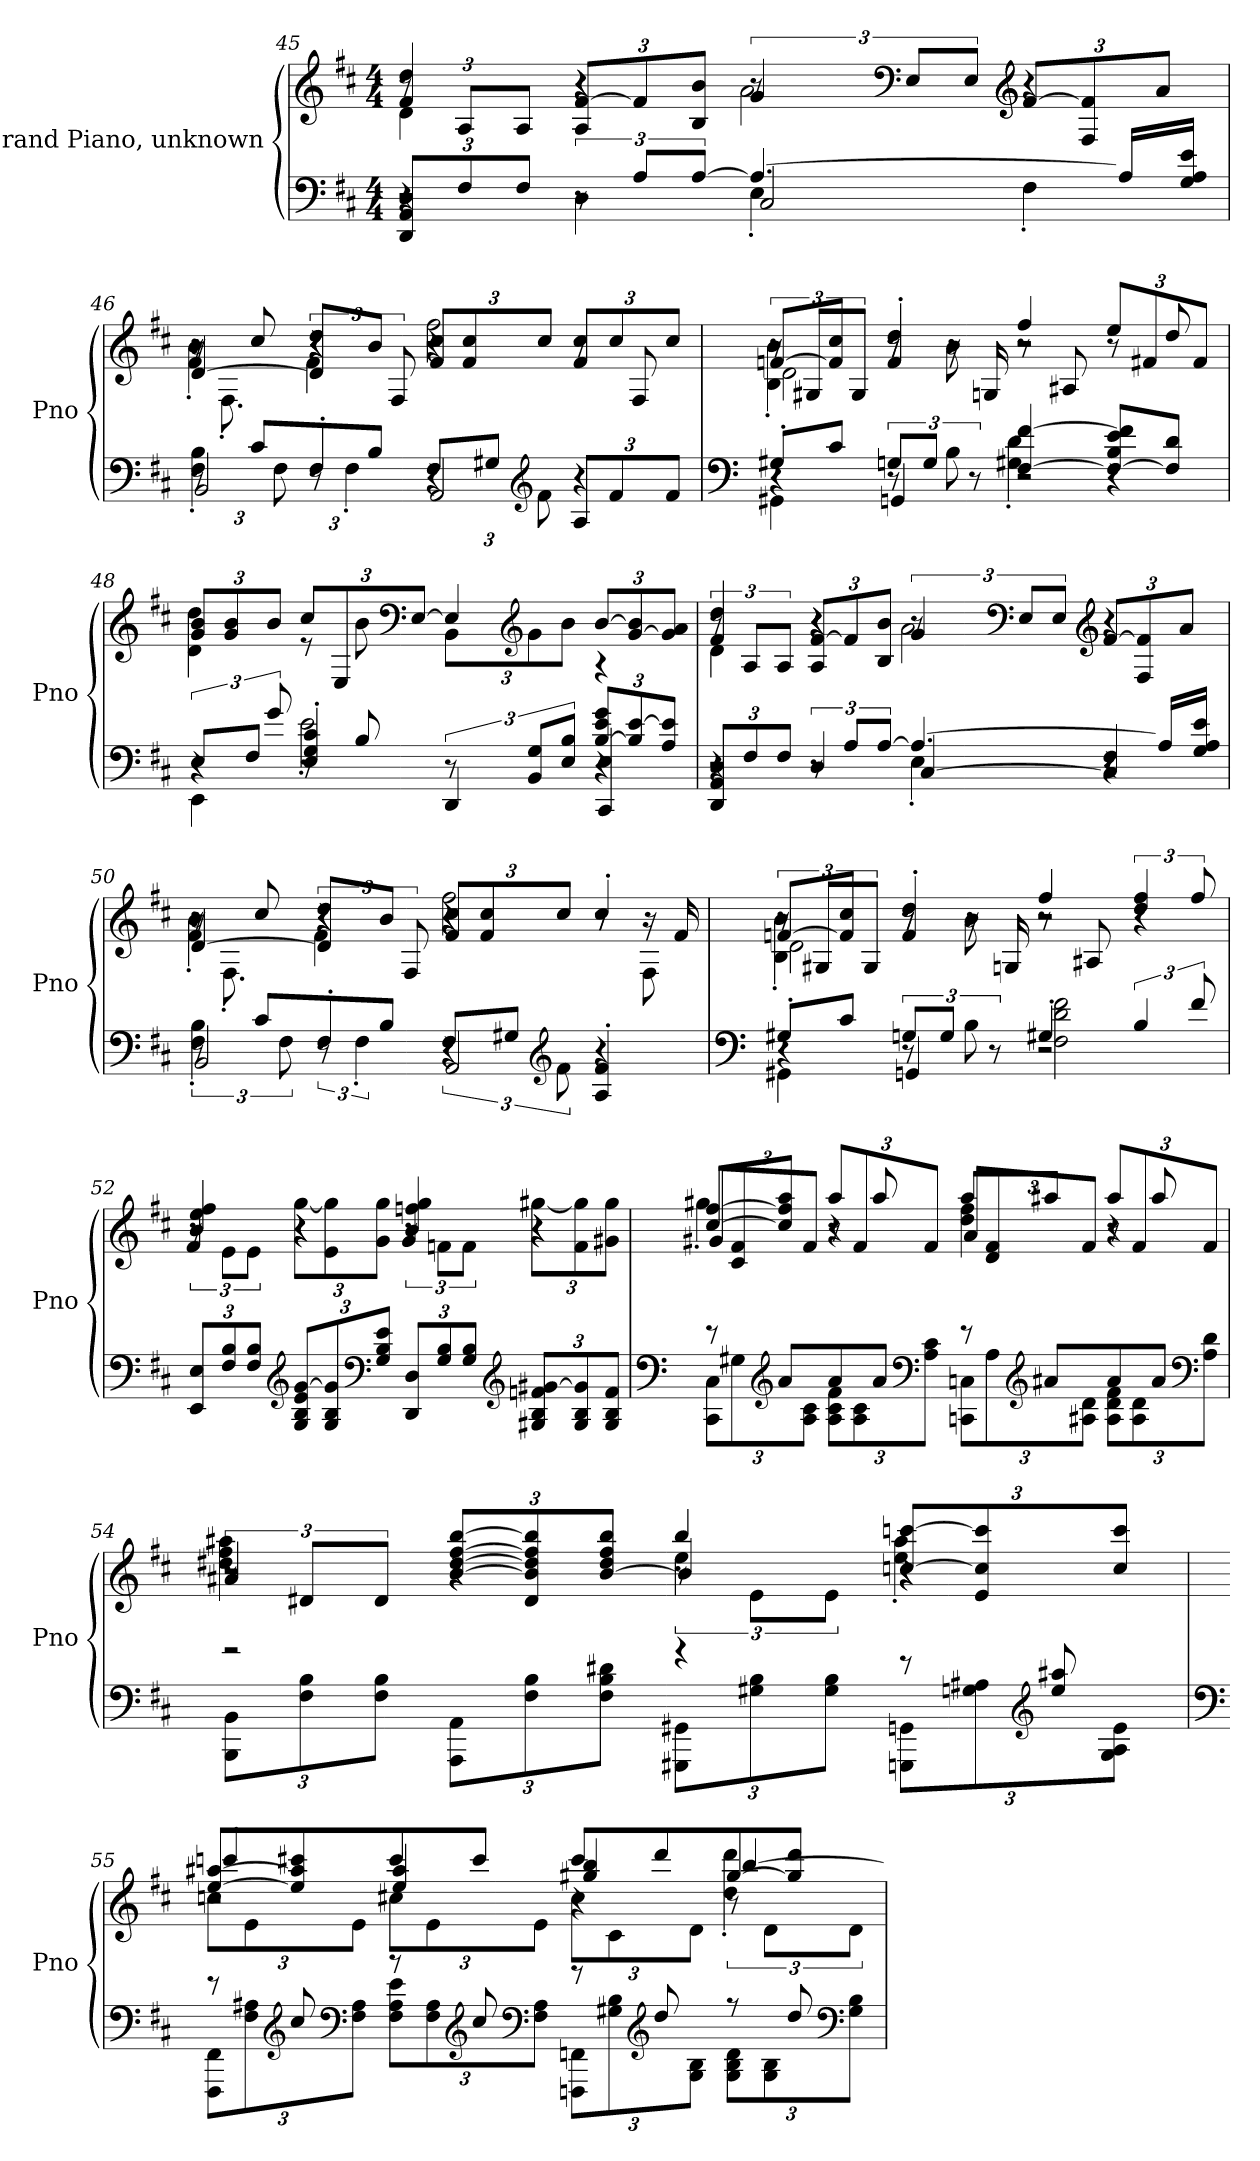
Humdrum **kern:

**kern	**kern
*part1	*part1
*staff2	*staff1
*I"Grand Piano, unknown	*
*I'Pno	*
!!LO:LB:g=z
*clefF4	*clefG2
*k[f#c#]	*k[f#c#]
*M4/4	*M4/4
*Xbrackettup	*
=45	=45
*^	*^
*	*^	*	*^
12DD/ 12AA/ 12D/L	4r	2r	4f#/ 4dd/	4d\	12r
12F#/	.	.	.	.	12A/L
12F#/J	.	.	.	.	12A/J
*brackettup	*	*	*	*	*Xbrackettup
12r	4D\	.	4r	4r	12A/ [12f#/L
12A/L	.	.	.	.	12f#/]
[12A/J	.	.	.	.	12B/ 12b/J
*	*	*	*	*	*brackettup
4.A/_	4E'\	2C#/	4g/	2a\	12r
*	*	*	*clefF4	*	*
.	.	.	.	.	12E/L
.	.	.	.	.	12E/J
*	*	*	*clefG2	*	*
*	*	*	*Xbrackettup	*	*
.	4F#'\	.	[12f#/L	.	4r
.	.	.	12F#/ 12f#/]	.	.
16A/LL]	.	.	.	.	.
.	.	.	12a/J	.	.
16G/ 16A/ 16e/JJ	.	.	.	.	.
=46	=46	=46	=46	=46	=46
*	*	*	*	*	*^
8r	6F#\' 6B\'	2BB/	[4d/	4f#\' 4b\'	8r	16r
.	.	.	.	.	.	8.F#'\
8c#/L	.	.	.	.	8cc#/	.
.	12F#\	.	.	.	.	.
*	*	*	*	*	*brackettup	*
8F#'/	12r	.	8d/] 8dd/L	4f#\	6r	4r
.	6F#'\	.	.	.	.	.
8B/J	.	.	8b/J	.	.	.
.	.	.	.	.	12F#/	.
*	*	*	*	*	*Xbrackettup	*
8F#/L	6r	2AA/	4r	2ff#\	12f#/ 12cc#/L	2r
.	.	.	.	.	12f#/ 12cc#/	.
8G#X/J	.	.	.	.	.	.
*clefG2	*	*	*	*	*	*
.	12f#\	.	.	.	12cc#/J	.
*Xbrackettup	*	*	*	*	*	*
12A/L	4r	.	12f#/ 12cc#/L	.	8r	.
12f#/	.	.	12cc#/	.	.	.
.	.	.	.	.	8F#/	.
12f#/J	.	.	12cc#/J	.	.	.
!!LO:LB:g=z	!!	!!	!!
=47	=47	=47	=47	=47	=47	=47
*clefF4	*	*	*	*	*	*
*	*	*	*	*	*brackettup	*
8G#X'/L	4GG#X\	4r	[8fn/L	4B\' 4b\'	12r	2d\
.	.	.	.	.	12G#X/L	.
8c#/J	.	.	8f/] 8cc#/J	.	.	.
.	.	.	.	.	12G#/J	.
*brackettup	*	*	*	*	*	*
12Gn/L	8r	4GGn/	4f/' 4dd/'	8r	8r	.
12G/J	.	.	.	.	.	.
.	8B\	.	.	8b\	16r	.
12r	.	.	.	.	.	.
.	.	.	.	.	16Gn/	.
[4F#/ [4f#/	4G#X\' 4d\'	2r	4ff#/	2r	8r	2r
.	.	.	.	.	8A#X/	.
*	*	*	*	*	*Xbrackettup	*
8F#/_ 8B/ 8e/ 8f#/]L	4r	.	8r	.	12ee/L	.
.	.	.	.	.	12f#X/	.
8F#/] 8d/J	.	.	8dd/	.	.	.
.	.	.	.	.	12f#/J	.
*	*	*	*	*v	*v	*v
=48	=48	=48	=48	=48
6r	4EE\	8E/L	12g/ 12b/L	4d\ 4dd\
.	.	.	12g/ 12b/	.
.	.	8F#/J	.	.
12g/	.	.	12b/J	.
8r	2e'\	4E/' 4G/' 4c#/'	12cc#/L	8r
.	.	.	12E/	.
8B/	.	.	.	8b\
*	*	*	*clefF4	*
.	.	.	[12E/J	.
12r	.	4DD/	4E/]	12BB\L
*	*	*	*clefG2	*
12BB/ 12G/L	.	.	.	12g\
12E/ 12B/J	.	.	.	12b\J
*Xbrackettup	*	*	*	*
[12B/ 12e/ 12g/L	4r	4CC#/ 4E/	[12b/L	4r
12B/] [12e/	.	.	[12g/ 12b/]	.
12A/ 12e/]J	.	.	12g/] 12a/J	.
!!LO:LB:g=z
=49	=49	=49	=49	=49
*	*	*	*	*^
*	*	*	*	*	*brackettup
12DD/ 12AA/ 12D/L	2r	4r	4f#/ 4dd/	4d\	12r
12F#/	.	.	.	.	12A/L
12F#/J	.	.	.	.	12A/J
*brackettup	*	*	*	*	*Xbrackettup
12r	.	4D/	4r	4r	12A/ [12f#/L
12A/L	.	.	.	.	12f#/]
[12A/J	.	.	.	.	12B/ 12b/J
*	*	*	*	*	*brackettup
4.A/_	4E'\	[4C#/	4g/	2a\	12r
*	*	*	*clefF4	*	*
.	.	.	.	.	12E/L
.	.	.	.	.	12E/J
*	*	*	*clefG2	*	*
*	*	*	*Xbrackettup	*	*
.	4r	4C#/] 4F#/	[12f#/L	.	4r
.	.	.	12F#/ 12f#/]	.	.
16A/LL]	.	.	.	.	.
.	.	.	12a/J	.	.
16G/ 16A/ 16e/JJ	.	.	.	.	.
=50	=50	=50	=50	=50	=50
*	*	*	*	*	*^
8r	6F#\' 6B\'	2BB/	[4d/	4f#\' 4b\'	8r	16r
.	.	.	.	.	.	8.F#'\
8c#/L	.	.	.	.	8cc#/	.
.	12F#\	.	.	.	.	.
*	*	*	*	*	*brackettup	*
8F#'/	12r	.	8d/] 8dd/L	4f#\	6r	4r
.	6F#'\	.	.	.	.	.
8B/J	.	.	8b/J	.	.	.
.	.	.	.	.	12F#/	.
*	*	*	*	*	*Xbrackettup	*
8F#/L	6r	2AA/	4r	2ff#\	12f#/ 12cc#/L	4r
.	.	.	.	.	12f#/ 12cc#/	.
8G#X/J	.	.	.	.	.	.
*clefG2	*	*	*	*	*	*
.	12f#\	.	.	.	12cc#/J	.
4A/' 4f#/'	4r	.	4cc#'/	.	8r	8r
.	.	.	.	.	16r	8F#\
.	.	.	.	.	16f#/	.
!!LO:LB:g=z	!!	!!	!!
=51	=51	=51	=51	=51	=51	=51
*clefF4	*	*	*	*	*	*
*	*	*	*	*	*brackettup	*
8G#X'/L	4GG#X\	4r	[8fn/L	4B\' 4b\'	12r	2d\
.	.	.	.	.	12G#X/L	.
8c#/J	.	.	8f/] 8cc#/J	.	.	.
.	.	.	.	.	12G#/J	.
12Gn/L	8r	4GGn/	4f/' 4dd/'	8r	8r	.
12G/J	.	.	.	.	.	.
.	8B\	.	.	8b\	16r	.
12r	.	.	.	.	.	.
.	.	.	.	.	16Gn/	.
4G#X'/	2F#\ 2d\ 2f#\	2r	4ff#/	2r	8r	2r
.	.	.	.	.	8A#X/	.
6B/	.	.	4r	.	6dd/ 6ff#/	.
12f#/	.	.	.	.	12ff#/	.
*v	*v	*v	*	*	*	*
*	*v	*v	*v	*v
=52	=52
*Xbrackettup	*
*	*^
*	*	*^
12EE/ 12E/L	4b/ 4ee/ 4ff#/	12r	4f#/
12F#/ 12B/	.	12e\L	.
12F#/ 12B/J	.	12e\J	.
*clefG2	*	*	*
*	*	*Xbrackettup	*
12G/ 12B/ 12e/ [12g/L	4r	[12gg\L	4r
12G/ 12B/ 12g/]	.	12e\ 12gg\]	.
*clefF4	*	*	*
12G/ 12B/ 12e/J	.	12g\ 12gg\J	.
*	*	*brackettup	*
12DD/ 12D/L	4b/ 4ffn/ 4gg/	12r	4g/
12G/ 12B/	.	12fn\L	.
12G/ 12B/J	.	12f\J	.
*clefG2	*	*	*
*	*	*Xbrackettup	*
12G#X/ 12B/ 12fn/ [12g#X/L	4r	[12gg#X\L	4r
12G#/ 12B/ 12g#/]	.	12f\ 12gg#\]	.
12G#/ 12B/ 12f/J	.	12g#X\ 12gg#\J	.
!!LO:PB:g=z	!!	!!
=53	=53	=53	=53
*clefF4	*	*	*
*^	*	*	*
8r	12CC#\ 12C#\L	[8cc#/ [8ff#/L	4gg#X'\	12g#X/L
.	12G#X\	.	.	12c#/ 12f#/
*clefG2	*	*	*	*
8a/L	.	8cc#/] 8ff#/] 8aa/J	.	.
.	12A\ 12c#\J	.	.	12f#/J
8a/	12A\ 12c#\ 12f#\L	8r	4r	12aa/L
.	12A\ 12c#\	.	.	12f#/
8a/J	.	8aa/	.	.
*clefF4	*	*	*	*
.	12A\ 12c#\J	.	.	12f#/J
8r	12CCn\ 12Cn\L	8aa/L	4dd\ 4ff#\	12a/L
.	12A\	.	.	12d/ 12f#/
*clefG2	*	*	*	*
8a#X/L	.	8aa#X/J	.	.
.	12A#X\ 12d\J	.	.	12f#/J
8a#/	12A#\ 12d\ 12f#\L	8r	4r	12aa#/L
.	12A#\ 12d\	.	.	12f#/
8a#/J	.	8aa#/	.	.
*clefF4	*	*	*	*
.	12A#\ 12d\J	.	.	12f#/J
!!LO:LB:g=z
=54	=54	=54	=54	=54
*	*	*	*	*brackettup
*	*	*	*	*^
2r	12BBB\ 12BB\L	4a#X/	2r	12r	4dd#X\ 4ff#\ 4aa#X\
.	12F#\ 12B\	.	.	12d#X/L	.
.	12F#\ 12B\J	.	.	12d#/J	.
*	*	*	*	*Xbrackettup	*
.	12AAA\ 12AA\L	4r	.	[12b/ [12dd#/ [12ff#/ [12bb/L	4r
.	12F#\ 12B\	.	.	12d#/ 12b/] 12dd#/] 12ff#/] 12bb/]	.
.	12F#\ 12B\ 12d#X\J	.	.	[12b/ 12dd#/ 12ff#/ 12bb/J	.
*	*	*	*	*	*brackettup
4r	12GGG#X\ 12GG#X\L	4bb/	4ee\	4b/]	12r
.	12G#X\ 12B\	.	.	.	12e\L
.	12G#\ 12B\J	.	.	.	12e\J
*	*	*	*	*Xbrackettup	*
8r	12GGGn\ 12GGn\L	4r	4r	[12ccn/ [12cccn/L	4ee\' 4aa#\'
.	12Gn\ 12A#X\	.	.	12e/ 12cc/] 12ccc/]	.
*clefG2	*	*	*	*	*
8ee/ 8aa#X/	.	.	.	.	.
.	12G\ 12A#\ 12e\J	.	.	12cc/ 12ccc/J	.
!!LO:LB:g=z	!!	!!	!!
=55	=55	=55	=55	=55	=55
*clefF4	*	*	*	*	*
8r	12FFF#\ 12FF#\L	[8ee/ [8aa#X/L	2r	4cccn'/	12ccn\L
.	12F#\ 12A#X\	.	.	.	12e\
*clefG2	*	*	*	*	*
8cc#/	.	8ee/] 8aa#/] 8ccc#X/	.	.	.
*clefF4	*	*	*	*	*
.	12F#\ 12A#\J	.	.	.	12e\J
8r	12F#\ 12A#\ 12e\L	8ccc#/	.	4ee/ 4aa#/	12cc#X\L
.	12F#\ 12A#\	.	.	.	12e\
*clefG2	*	*	*	*	*
8cc#/	.	8ccc#/J	.	.	.
*clefF4	*	*	*	*	*
.	12F#\ 12A#\J	.	.	.	12e\J
8r	12FFFn\ 12FFn\L	8ccc#/L	4r	4gg#X/ 4bb/	12cc#\L
.	12G#X\ 12B\	.	.	.	12c#\
*clefG2	*	*	*	*	*
8dd/	.	8ddd/	.	.	.
.	12G#\ 12B\J	.	.	.	12d\J
*	*	*	*	*	*brackettup
8r	12G#\ 12B\ 12d\L	[8gg#/	4dd\' 4ddd\'	[4bb/	12r
.	12G#\ 12B\	.	.	.	12d\L
8dd/	.	8gg#/] 8ddd/J	.	.	.
*clefF4	*	*	*	*	*
.	12G#\ 12B\J	.	.	.	12d\J
*v	*v	*	*	*	*
*	*v	*v	*v	*v
=	=
*-	*-
